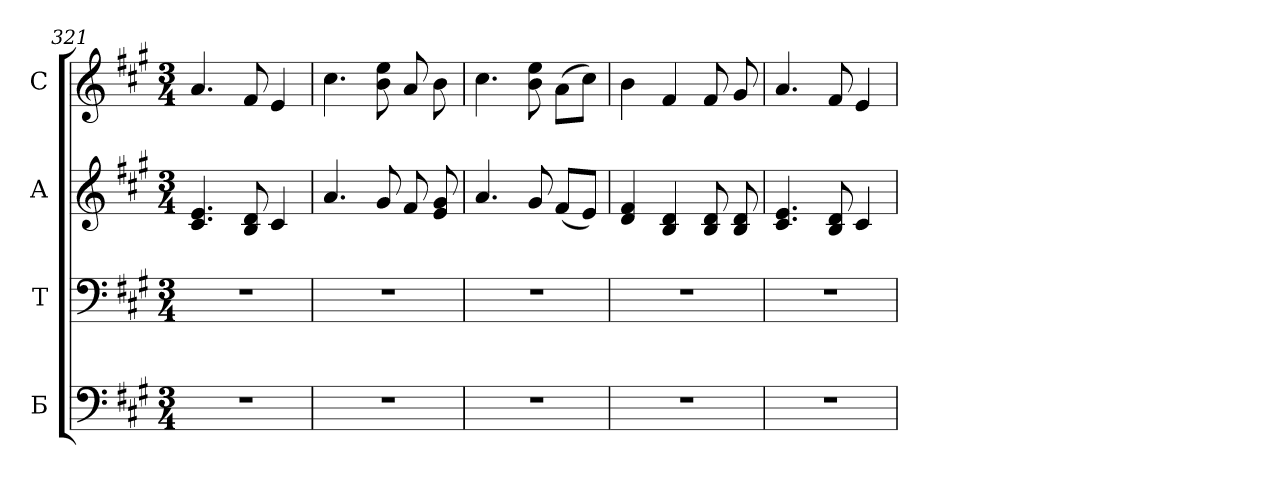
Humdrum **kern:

**kern	**kern	**kern	**kern
*part4	*part3	*part2	*part1
*staff4	*staff3	*staff2	*staff1
*I"Б	*I"Т	*I"А	*I"С
*clefF4	*clefF4	*clefG2	*clefG2
*k[f#c#g#]	*k[f#c#g#]	*k[f#c#g#]	*k[f#c#g#]
*A:	*A:	*A:	*A:
*M3/4	*M3/4	*M3/4	*M3/4
=321	=321	=321	=321
2.r	2.r	4.c#/ 4.e/	4.a/
.	.	8B/ 8d/	8f#/
.	.	4c#/	4e/
=322	=322	=322	=322
2.r	2.r	4.a/	4.cc#\
.	.	8g#/	8b\ 8ee\
.	.	8f#/	8a/
.	.	8e/ 8g#/	8b\
=323	=323	=323	=323
2.r	2.r	4.a/	4.cc#\
.	.	8g#/	8b\ 8ee\
.	.	(<8f#/L	(>8a\L
.	.	8e/J)	8cc#\J)
!!LO:LB:g=z
=324	=324	=324	=324
2.r	2.r	4d/ 4f#/	4b\
.	.	4B/ 4d/	4f#/
.	.	8B/ 8d/	8f#/
.	.	8B/ 8d/	8g#/
=325	=325	=325	=325
2.r	2.r	4.c#/ 4.e/	4.a/
.	.	8B/ 8d/	8f#/
.	.	4c#/	4e/
=	=	=	=
*-	*-	*-	*-
